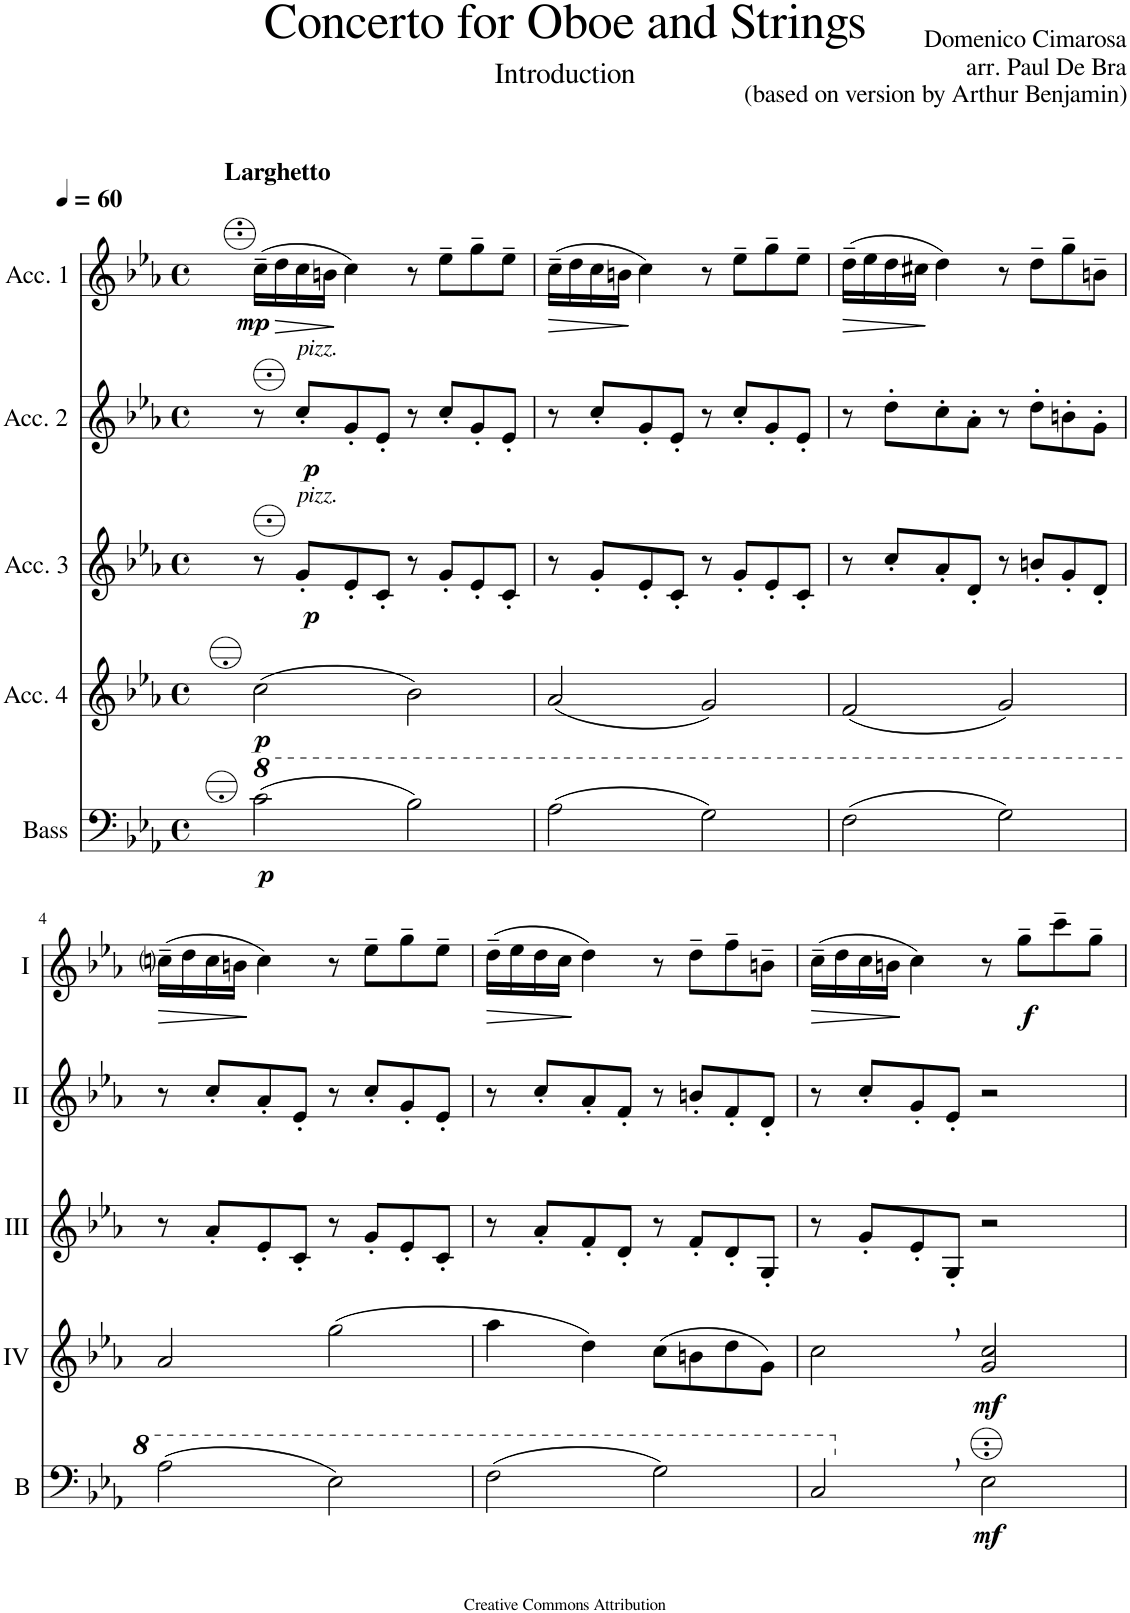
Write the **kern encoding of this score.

**kern	**dynam	**kern	**dynam	**kern	**dynam	**kern	**dynam	**kern	**dynam
*part5	*part5	*part4	*part4	*part3	*part3	*part2	*part2	*part1	*part1
*staff5	*staff5	*staff4	*staff4	*staff3	*staff3	*staff2	*staff2	*staff1	*staff1
*I"Bass	*	*I"Acc. 4	*	*I"Acc. 3	*	*I"Acc. 2	*	*I"Acc. 1	*
*I'B	*	*	*	*	*	*	*	*	*
*clefF4	*	*clefG2	*	*clefG2	*	*clefG2	*	*clefG2	*
*Trd7c12	*	*Trd7c12	*	*	*	*	*	*	*
*k[b-e-a-]	*	*k[b-e-a-]	*	*k[b-e-a-]	*	*k[b-e-a-]	*	*k[b-e-a-]	*
*M4/4	*	*M4/4	*	*M4/4	*	*M4/4	*	*M4/4	*
*met(c)	*	*met(c)	*	*met(c)	*	*met(c)	*	*met(c)	*
*MM60	*	*MM60	*	*MM60	*	*MM60	*	*MM60	*
*8va	*	*	*	*	*	*	*	*	*
=1	=1	=1	=1	=1	=1	=1	=1	=1	=1
!	!	!	!	!	!	!	!	!LO:TX:a:B:t=Larghetto	!
!	!LO:DY:b	!	!LO:DY:b	!	!	!	!	!	!LO:DY:b
(2cc\	p	(2cc\	p	8r	.	8r	.	(16cc~\LL	mp
!	!	!	!	!	!	!	!	!	!LO:HP:b
.	.	.	.	.	.	.	.	16dd\	>
!	!	!	!	!	!	!LO:TX:a:i:t=pizz.	!	!	!
!	!	!	!	!LO:TX:a:i:t=pizz.	!	!	!	!	!
!	!	!	!	!	!LO:DY:b	!	!LO:DY:b	!	!
.	.	.	.	8g'/L	p	8cc'/L	p	16cc\	.
.	.	.	.	.	.	.	.	16bn\JJ	.
.	.	.	.	8e-'/	.	8g'/	.	4cc\)	]
.	.	.	.	8c'/J	.	8e-'/J	.	.	.
2b-\)	.	2b-\)	.	8r	.	8r	.	8r	.
.	.	.	.	8g'/L	.	8cc'/L	.	8ee-~\L	.
.	.	.	.	8e-'/	.	8g'/	.	8gg~\	.
.	.	.	.	8c'/J	.	8e-'/J	.	8ee-~\J	.
=2	=2	=2	=2	=2	=2	=2	=2	=2	=2
!	!	!	!	!	!	!	!	!	!LO:HP:b
(2a-\	.	(2a-/	.	8r	.	8r	.	(16cc~\LL	>
.	.	.	.	.	.	.	.	16dd\	.
.	.	.	.	8g'/L	.	8cc'/L	.	16cc\	.
.	.	.	.	.	.	.	.	16bn\JJ	.
.	.	.	.	8e-'/	.	8g'/	.	4cc\)	]
.	.	.	.	8c'/J	.	8e-'/J	.	.	.
2g\)	.	2g/)	.	8r	.	8r	.	8r	.
.	.	.	.	8g'/L	.	8cc'/L	.	8ee-~\L	.
.	.	.	.	8e-'/	.	8g'/	.	8gg~\	.
.	.	.	.	8c'/J	.	8e-'/J	.	8ee-~\J	.
=3	=3	=3	=3	=3	=3	=3	=3	=3	=3
!	!	!	!	!	!	!	!	!	!LO:HP:b
(2f\	.	(2f/	.	8r	.	8r	.	(16dd~\LL	>
.	.	.	.	.	.	.	.	16ee-\	.
.	.	.	.	8cc'/L	.	8dd'\L	.	16dd\	.
.	.	.	.	.	.	.	.	16cc#X\JJ	.
.	.	.	.	8a-'/	.	8cc'\	.	4dd\)	]
.	.	.	.	8d'/J	.	8a-'\J	.	.	.
2g\)	.	2g/)	.	8r	.	8r	.	8r	.
.	.	.	.	8bn'/L	.	8dd'\L	.	8dd~\L	.
.	.	.	.	8g'/	.	8bn'\	.	8gg~\	.
.	.	.	.	8d'/J	.	8g'\J	.	8bn~\J	.
!!LO:LB:g=z
=4	=4	=4	=4	=4	=4	=4	=4	=4	=4
!	!	!	!	!	!	!	!	!	!LO:HP:b
(2a-\	.	2a-/	.	8r	.	8r	.	(16ccni~\LL	>
.	.	.	.	.	.	.	.	16dd\	.
.	.	.	.	8a-'/L	.	8cc'/L	.	16cc\	.
.	.	.	.	.	.	.	.	16bn\JJ	.
.	.	.	.	8e-'/	.	8a-'/	.	4cc\)	]
.	.	.	.	8c'/J	.	8e-'/J	.	.	.
2e-\)	.	(2gg\	.	8r	.	8r	.	8r	.
.	.	.	.	8g'/L	.	8cc'/L	.	8ee-~\L	.
.	.	.	.	8e-'/	.	8g'/	.	8gg~\	.
.	.	.	.	8c'/J	.	8e-'/J	.	8ee-~\J	.
=5	=5	=5	=5	=5	=5	=5	=5	=5	=5
!	!	!	!	!	!	!	!	!	!LO:HP:b
(2f\	.	4aa-\	.	8r	.	8r	.	(16dd~\LL	>
.	.	.	.	.	.	.	.	16ee-\	.
.	.	.	.	8a-'/L	.	8cc'/L	.	16dd\	.
.	.	.	.	.	.	.	.	16cc\JJ	.
.	.	4dd\)	.	8f'/	.	8a-'/	.	4dd\)	]
.	.	.	.	8d'/J	.	8f'/J	.	.	.
2g\)	.	(8cc\L	.	8r	.	8r	.	8r	.
.	.	8bn\	.	8f'/L	.	8bn'/L	.	8dd~\L	.
.	.	8dd\	.	8d'/	.	8f'/	.	8ff~\	.
.	.	8g\J)	.	8G'/J	.	8d'/J	.	8bn~\J	.
=6	=6	=6	=6	=6	=6	=6	=6	=6	=6
!	!	!	!	!	!	!	!	!	!LO:HP:b
2c,/	.	2cc,\	.	8r	.	8r	.	(16cc~\LL	>
.	.	.	.	.	.	.	.	16dd\	.
.	.	.	.	8g'/L	.	8cc'/L	.	16cc\	.
.	.	.	.	.	.	.	.	16bn\JJ	.
.	.	.	.	8e-'/	.	8g'/	.	4cc\)	]
.	.	.	.	8G'/J	.	8e-'/J	.	.	.
*X8va	*	*	*	*	*	*	*	*	*
!	!LO:DY:b	!	!LO:DY:b	!	!	!	!	!	!
2E-\	mf	2g/ 2cc/	mf	2r	.	2r	.	8r	.
!	!	!	!	!	!	!	!	!	!LO:DY:b
.	.	.	.	.	.	.	.	8gg~\L	f
.	.	.	.	.	.	.	.	8ccc~\	.
.	.	.	.	.	.	.	.	8gg~\J	.
=	=	=	=	=	=	=	=	=	=
*-	*-	*-	*-	*-	*-	*-	*-	*-	*-
